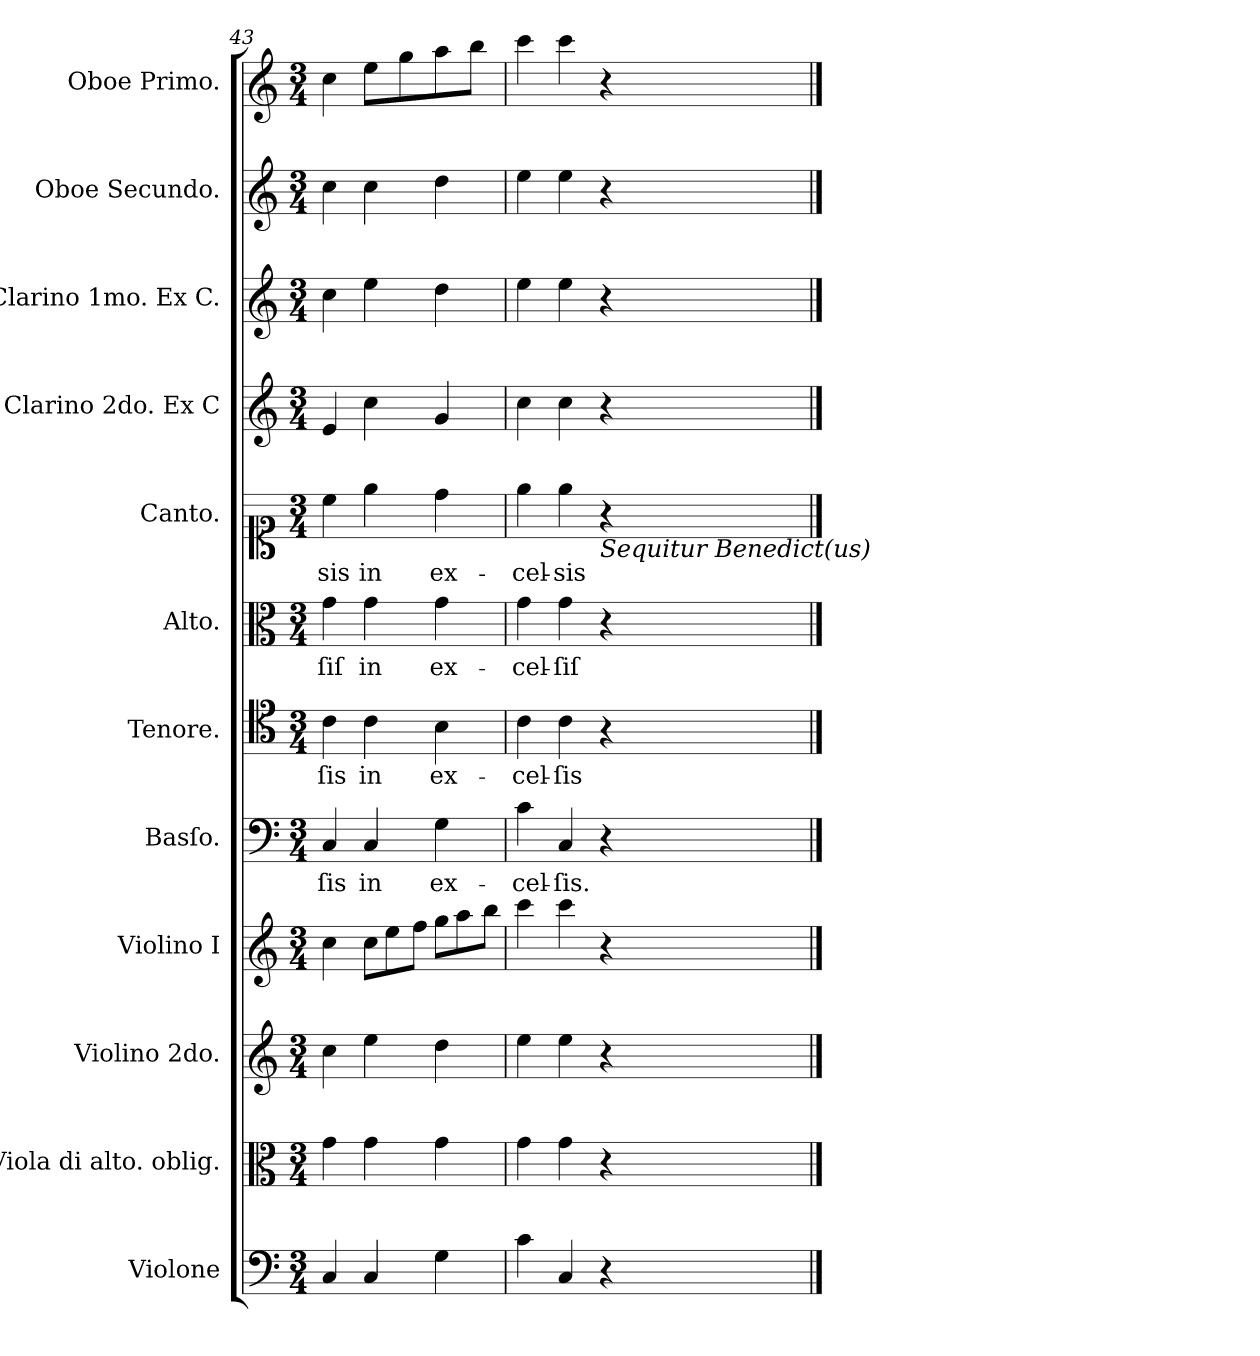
**kern	**kern	**kern	**kern	**kern	**text	**kern	**text	**kern	**text	**kern	**text	**kern	**kern	**kern	**kern
*part12	*part11	*part10	*part9	*part8	*part8	*part7	*part7	*part6	*part6	*part5	*part5	*part4	*part3	*part2	*part1
*staff12	*staff11	*staff10	*staff9	*staff8	*staff8	*staff7	*staff7	*staff6	*staff6	*staff5	*staff5	*staff4	*staff3	*staff2	*staff1
*I"Violone	*I"Viola di alto. oblig.	*I"Violino 2do.	*I"Violino I	*I"Basſo.	*	*I"Tenore.	*	*I"Alto.	*	*I"Canto.	*	*I"Clarino 2do. Ex C	*I"Clarino 1mo. Ex C.	*I"Oboe Secundo.	*I"Oboe Primo.
*I'vlne	*I'vla obl	*I'vl 2	*I'vl 1	*I'B	*	*I'T	*	*I'A	*	*	*	*I'clno 2	*I'clno 1	*I'ob 2	*I'ob 1
*clefF4	*clefC3	*clefG2	*clefG2	*clefF4	*	*clefC4	*	*clefC3	*	*clefC1	*	*clefG2	*clefG2	*clefG2	*clefG2
*k[]	*k[]	*k[]	*k[]	*k[]	*	*k[]	*	*k[]	*	*k[]	*	*k[]	*k[]	*k[]	*k[]
*C:	*C:	*C:	*C:	*C:	*	*C:	*	*C:	*	*C:	*	*C:	*C:	*C:	*C:
*M3/4	*M3/4	*M3/4	*M3/4	*M3/4	*	*M3/4	*	*M3/4	*	*M3/4	*	*M3/4	*M3/4	*M3/4	*M3/4
=43	=43	=43	=43	=43	=43	=43	=43	=43	=43	=43	=43	=43	=43	=43	=43
4C/	4g\	4cc\	4cc\	4C/	-ſis	4c\	-ſis	4g\	-ſiſ	4cc\	-sis	4e/	4cc\	4cc\	4cc\
*	*	*	*Xtuplet	*	*	*	*	*	*	*	*	*	*	*	*
4C/	4g\	4ee\	12cc\L	4C/	in	4c\	in	4g\	in	4ee\	in	4cc\	4ee\	4cc\	8ee\L
.	.	.	12ee\	.	.	.	.	.	.	.	.	.	.	.	.
.	.	.	.	.	.	.	.	.	.	.	.	.	.	.	8gg\
.	.	.	12ff\J	.	.	.	.	.	.	.	.	.	.	.	.
4G\	4g\	4dd\	12gg\L	4G\	ex-	4B\	ex-	4g\	ex-	4dd\	ex-	4g/	4dd\	4dd\	8aa\
.	.	.	12aa\	.	.	.	.	.	.	.	.	.	.	.	.
.	.	.	.	.	.	.	.	.	.	.	.	.	.	.	8bb\J
.	.	.	12bb\J	.	.	.	.	.	.	.	.	.	.	.	.
=44	=44	=44	=44	=44	=44	=44	=44	=44	=44	=44	=44	=44	=44	=44	=44
4c\	4g\	4ee\	4ccc\	4c\	-cel-	4c\	-cel-	4g\	-cel-	4ee\	-cel-	4cc\	4ee\	4ee\	4ccc\
4C/	4g\	4ee\	4ccc\	4C/	-ſis.	4c\	-ſis	4g\	-ſiſ	4ee\	-sis	4cc\	4ee\	4ee\	4ccc\
!	!	!	!	!	!	!	!	!	!	!LO:TX:b:i:t=Sequitur Benedict(us)	!	!	!	!	!
4r	4r	4r	4r	4r	.	4r	.	4r	.	4r	.	4r	4r	4r	4r
==	==	==	==	==	==	==	==	==	==	==	==	==	==	==	==
*-	*-	*-	*-	*-	*-	*-	*-	*-	*-	*-	*-	*-	*-	*-	*-
